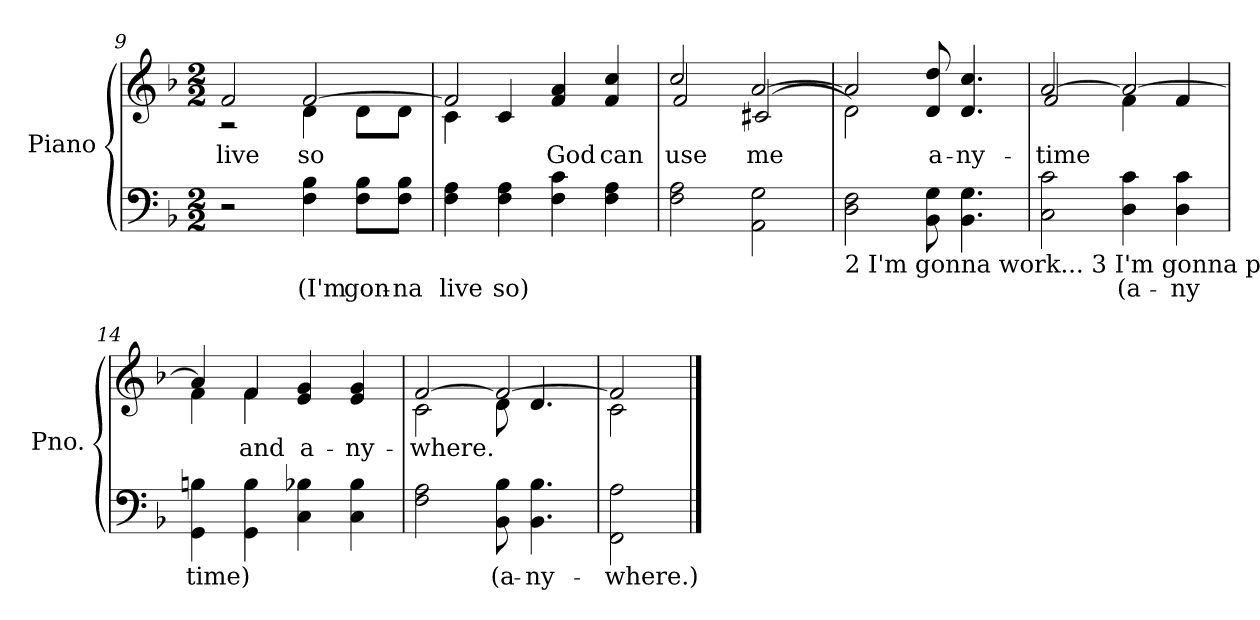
**kern	**text	**kern	**text
*part2	*part2	*part1	*part1
*staff2	*staff2	*staff1	*staff1
*I"Piano	*	*I"Piano	*
*I'Pno.	*	*I'Pno.	*
*clefF4	*	*clefG2	*
*k[b-]	*	*k[b-]	*
*F:	*	*F:	*
*M2/2	*	*M2/2	*
=9	=9	=9	=9
!	!	!	!LO:LY:b:color=#000000
*	*	*^	*
2r	.	2fi/	2r	live
!	!LO:LY:a:color=#000000	!	!	!
!	!	!	!	!LO:LY:b:color=#000000
4Fi\ 4B-i	(I'm	[2fi/	4di\	so
!	!LO:LY:a:color=#000000	!	!	!
8Fi\ 8B-i\L	gon-	.	8di\L	.
!	!LO:LY:a:color=#000000	!	!	!
8Fi\ 8B-i\J	-na	.	8di\J	.
=10	=10	=10	=10	=10
!	!LO:LY:a:color=#000000	!	!	!
4Fi\ 4Ai	live	2fi/]	4ci\	.
!	!LO:LY:a:color=#000000	!	!	!
4Fi\ 4Ai	so)	.	4ci/	.
!	!	!	!	!LO:LY:b:color=#000000
4Fi\ 4ci	.	4fi/ 4ai	2ryy	God
!	!	!	!	!LO:LY:b:color=#000000
4Fi\ 4Ai	.	4fi/ 4cci	.	can
=11	=11	=11	=11	=11
!	!	!	!	!LO:LY:b:color=#000000
2Fi\ 2Ai	.	2cci/	2fi/	use
!	!	!	!	!LO:LY:b:color=#000000
2AAi\ 2Gi	.	[2ai/	(2c#Xi/	me
!!LO:LB:g=z	!!
=12	=12	=12	=12	=12
!LO:TX:b:t=2  I'm gonna work...             3 I'm gonna pray...             4 I'm gonna sing...	!	!	!	!
2Di\ 2Fi	.	2ai/]	2di\)	.
!	!	!	!	!LO:LY:b:color=#000000
8BB-i\ 8Gi	.	8di/ 8ddi	2ryy	a-
!	!	!	!	!LO:LY:b:color=#000000
4.BB-i\ 4.Gi	.	4.di/ 4.cci	.	-ny-
=13	=13	=13	=13	=13
!	!	!	!	!LO:LY:b:color=#000000
2Ci\ 2ci	.	[2ai/	2fi/	-time
!	!LO:LY:a:color=#000000	!	!	!
4Di\ 4ci	(a-	2ai/_	4fi\	.
!	!LO:LY:a:color=#000000	!	!	!
4Di\ 4ci	-ny	.	4fi/	.
=14	=14	=14	=14	=14
!	!LO:LY:a:color=#000000	!	!	!
4GGi\ 4Bni	time)	4ai/]	4fi\	.
!	!	!	!	!LO:LY:b:color=#000000
4GGi\ 4Bi	.	4fi/	4fi\	and
!	!	!	!	!LO:LY:b:color=#000000
4Ci\ 4B-Xi	.	4ei/ 4gi	2ryy	a-
!	!	!	!	!LO:LY:b:color=#000000
4Ci\ 4B-i	.	4ei/ 4gi	.	-ny-
=15	=15	=15	=15	=15
!	!	!	!	!LO:LY:b:color=#000000
2Fi\ 2Ai	.	[2fi/	2ci\	-where.
!	!LO:LY:a:color=#000000	!	!	!
8BB-i\ 8B-i	(a-	2fi/_	8di\	.
!	!LO:LY:a:color=#000000	!	!	!
4.BB-i\ 4.B-i	-ny-	.	4.di/	.
=16	=16	=16	=16	=16
!	!LO:LY:a:color=#000000	!	!	!
2FFi\ 2Ai	-where.)	2fi/]	2ci\	.
*	*	*v	*v	*
==	==	==	==
*-	*-	*-	*-
